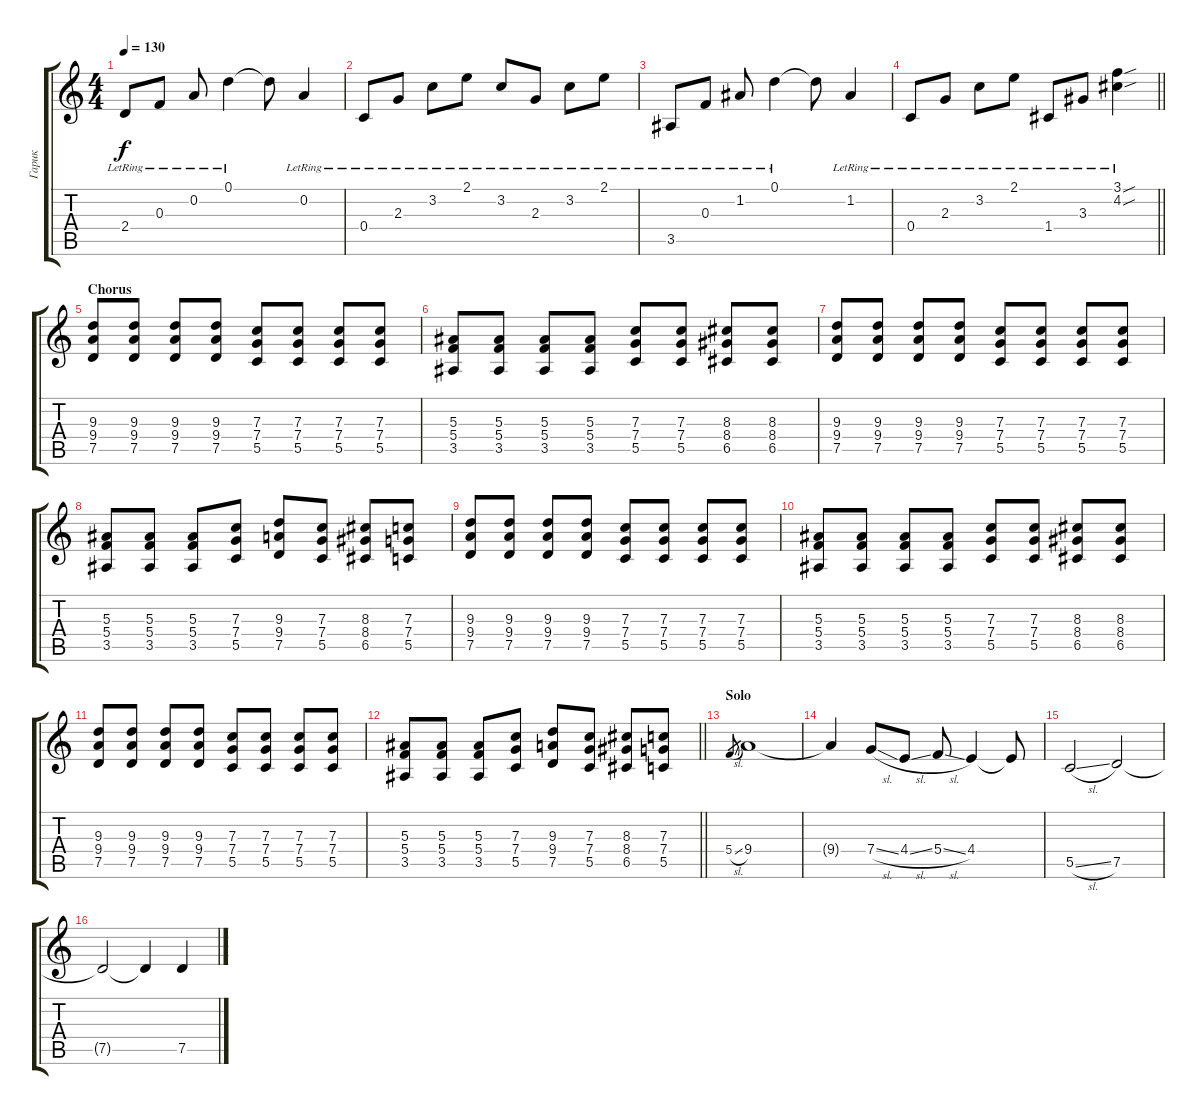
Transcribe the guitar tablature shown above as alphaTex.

\track ("Гарик" "Гарик") {instrument distortionguitar}
\staff {score tabs}
\tuning (D4 A3 F3 C3 G2 C2) {hide}
\ts (4 4)
\tempo 130
\clef g2
\ks c
2.4{lr}.8{dy f} 0.3{lr}.8 0.2{lr}.8 0.1{lr}.4 0.1{t}.8 0.2{lr}.4 |
0.4{lr}.8 2.3{lr}.8 3.2{lr}.8 2.1{lr}.8 3.2{lr}.8 2.3{lr}.8 3.2{lr}.8 2.1{lr}.8 |
3.5{lr}.8 0.3{lr}.8 1.2{lr}.8 0.1{lr}.4 0.1{t}.8 1.2{lr}.4 |
\barLineRight lightlight
0.4{lr}.8 2.3{lr}.8 3.2{lr}.8 2.1{lr}.8 1.4{lr}.8 3.3{lr}.8 (3.1{sou lr} 4.2{sou lr}).4 |
\section ("" "Chorus")
(9.3 9.4 7.5).8 (9.3 9.4 7.5).8 (9.3 9.4 7.5).8 (9.3 9.4 7.5).8 (7.3 7.4 5.5).8 (7.3 7.4 5.5).8 (7.3 7.4 5.5).8 (7.3 7.4 5.5).8 |
(5.3 5.4 3.5).8 (5.3 5.4 3.5).8 (5.3 5.4 3.5).8 (5.3 5.4 3.5).8 (7.3 7.4 5.5).8 (7.3 7.4 5.5).8 (8.3 8.4 6.5).8 (8.3 8.4 6.5).8 |
(9.3 9.4 7.5).8 (9.3 9.4 7.5).8 (9.3 9.4 7.5).8 (9.3 9.4 7.5).8 (7.3 7.4 5.5).8 (7.3 7.4 5.5).8 (7.3 7.4 5.5).8 (7.3 7.4 5.5).8 |
(5.3 5.4 3.5).8 (5.3 5.4 3.5).8 (5.3 5.4 3.5).8 (7.3 7.4 5.5).8 (9.3 9.4 7.5).8 (7.3 7.4 5.5).8 (8.3 8.4 6.5).8 (7.3 7.4 5.5).8 |
(9.3 9.4 7.5).8 (9.3 9.4 7.5).8 (9.3 9.4 7.5).8 (9.3 9.4 7.5).8 (7.3 7.4 5.5).8 (7.3 7.4 5.5).8 (7.3 7.4 5.5).8 (7.3 7.4 5.5).8 |
(5.3 5.4 3.5).8 (5.3 5.4 3.5).8 (5.3 5.4 3.5).8 (5.3 5.4 3.5).8 (7.3 7.4 5.5).8 (7.3 7.4 5.5).8 (8.3 8.4 6.5).8 (8.3 8.4 6.5).8 |
(9.3 9.4 7.5).8 (9.3 9.4 7.5).8 (9.3 9.4 7.5).8 (9.3 9.4 7.5).8 (7.3 7.4 5.5).8 (7.3 7.4 5.5).8 (7.3 7.4 5.5).8 (7.3 7.4 5.5).8 |
\barLineRight lightlight
(5.3 5.4 3.5).8 (5.3 5.4 3.5).8 (5.3 5.4 3.5).8 (7.3 7.4 5.5).8 (9.3 9.4 7.5).8 (7.3 7.4 5.5).8 (8.3 8.4 6.5).8 (7.3 7.4 5.5).8 |
\section ("" "Solo")
5.4{sl}.8{gr} 9.4.1 |
9.4{t}.4 7.4{sl}.8 4.4{sl}.8 5.4{sl}.8 4.4.4 4.4{t}.8 |
5.5{sl}.2 7.5.2 |
7.5{t}.2 7.5{t}.4 7.5.4
